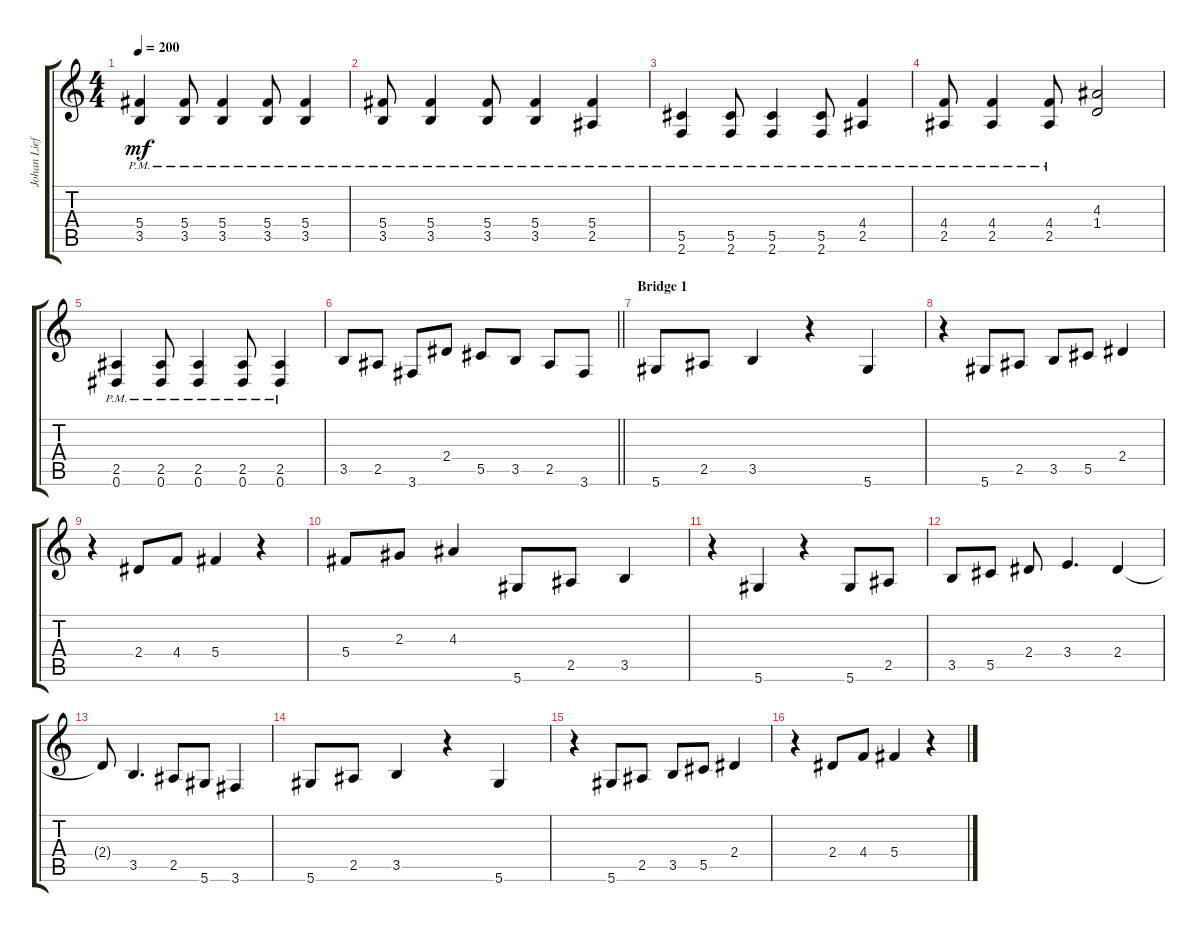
\track ("Johan Liefvendahl" "Johan Lief") {instrument overdrivenguitar}
\staff {score tabs}
\tuning (Eb4 Bb3 Gb3 Db3 Ab2 Eb2) {hide}
\ts (4 4)
\tempo 200
\clef g2
\ks c
(5.4 3.5{pm}).4{dy mf} (5.4 3.5{pm}).8 (5.4 3.5{pm}).4 (5.4 3.5{pm}).8 (5.4 3.5{pm}).4 |
(5.4 3.5{pm}).8 (5.4 3.5{pm}).4 (5.4 3.5{pm}).8 (5.4 3.5{pm}).4 (5.4 2.5{pm}).4 |
(5.5 2.6{pm}).4 (5.5 2.6{pm}).8 (5.5 2.6{pm}).4 (5.5 2.6{pm}).8 (4.4{pm} 2.5{pm}).4 |
(4.4{pm} 2.5{pm}).8 (4.4{pm} 2.5{pm}).4 (4.4{pm} 2.5{pm}).8 (4.3 1.4).2 |
(2.5 0.6{pm}).4 (2.5 0.6{pm}).8 (2.5 0.6{pm}).4 (2.5 0.6{pm}).8 (2.5 0.6{pm}).4 |
\barLineRight lightlight
3.5.8 2.5.8 3.6.8 2.4.8 5.5.8 3.5.8 2.5.8 3.6.8 |
\section ("" "Bridge 1")
5.6.8 2.5.8 3.5.4 r.4 5.6.4 |
r.4 5.6.8 2.5.8 3.5.8 5.5.8 2.4.4 |
r.4 2.4.8 4.4.8 5.4.4 r.4 |
5.4.8 2.3.8 4.3.4 5.6.8 2.5.8 3.5.4 |
r.4 5.6.4 r.4 5.6.8 2.5.8 |
3.5.8 5.5.8 2.4.8 3.4.4{d} 2.4.4 |
2.4{t}.8 3.5.4{d} 2.5.8 5.6.8 3.6.4 |
5.6.8 2.5.8 3.5.4 r.4 5.6.4 |
r.4 5.6.8 2.5.8 3.5.8 5.5.8 2.4.4 |
r.4 2.4.8 4.4.8 5.4.4 r.4
